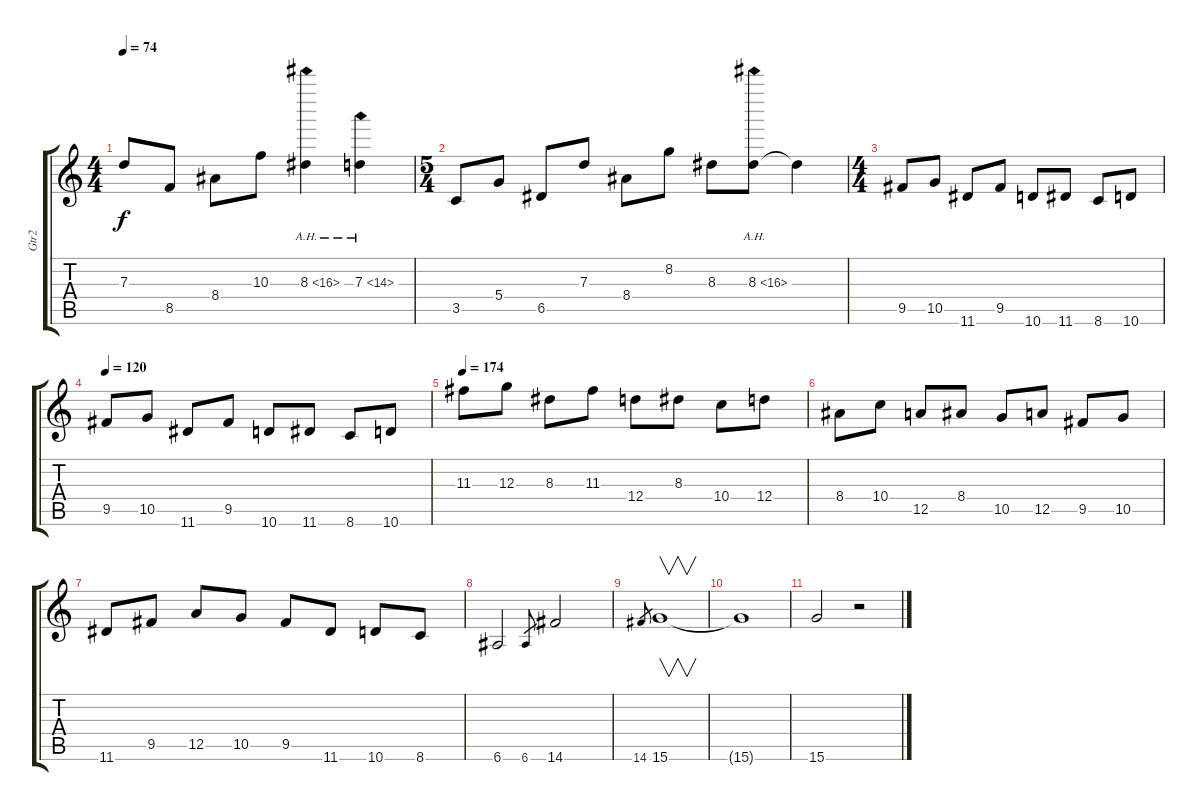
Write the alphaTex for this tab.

\track ("Gtr2" "Gtr2") {instrument distortionguitar}
\staff {score tabs}
\tuning (E4 B3 G3 D3 A2 E2) {hide}
\ts (4 4)
\tempo 74
\clef g2
\ks c
7.3.8{dy f} 8.5.8 8.4.8 10.3.8 8.3{ah 8}.4 7.3{ah 7}.4 |
\ts (5 4)
3.5.8 5.4.8 6.5.8 7.3.8 8.4.8 8.2.8 8.3.8 8.3{ah 8}.8 8.3{t}.4 |
\ts (4 4)
9.5.8 10.5.8 11.6.8 9.5.8 10.6.8 11.6.8 8.6.8 10.6.8 |
\tempo 120
9.5.8 10.5.8 11.6.8 9.5.8 10.6.8 11.6.8 8.6.8 10.6.8 |
\tempo 174
11.3.8 12.3.8 8.3.8 11.3.8 12.4.8 8.3.8 10.4.8 12.4.8 |
8.4.8 10.4.8 12.5.8 8.4.8 10.5.8 12.5.8 9.5.8 10.5.8 |
11.6.8 9.5.8 12.5.8 10.5.8 9.5.8 11.6.8 10.6.8 8.6.8 |
6.6.2 6.6.8{gr} 14.6.2 |
14.6.8{gr} 15.6.1{v} |
15.6{t}.1 |
15.6.2 r.2
